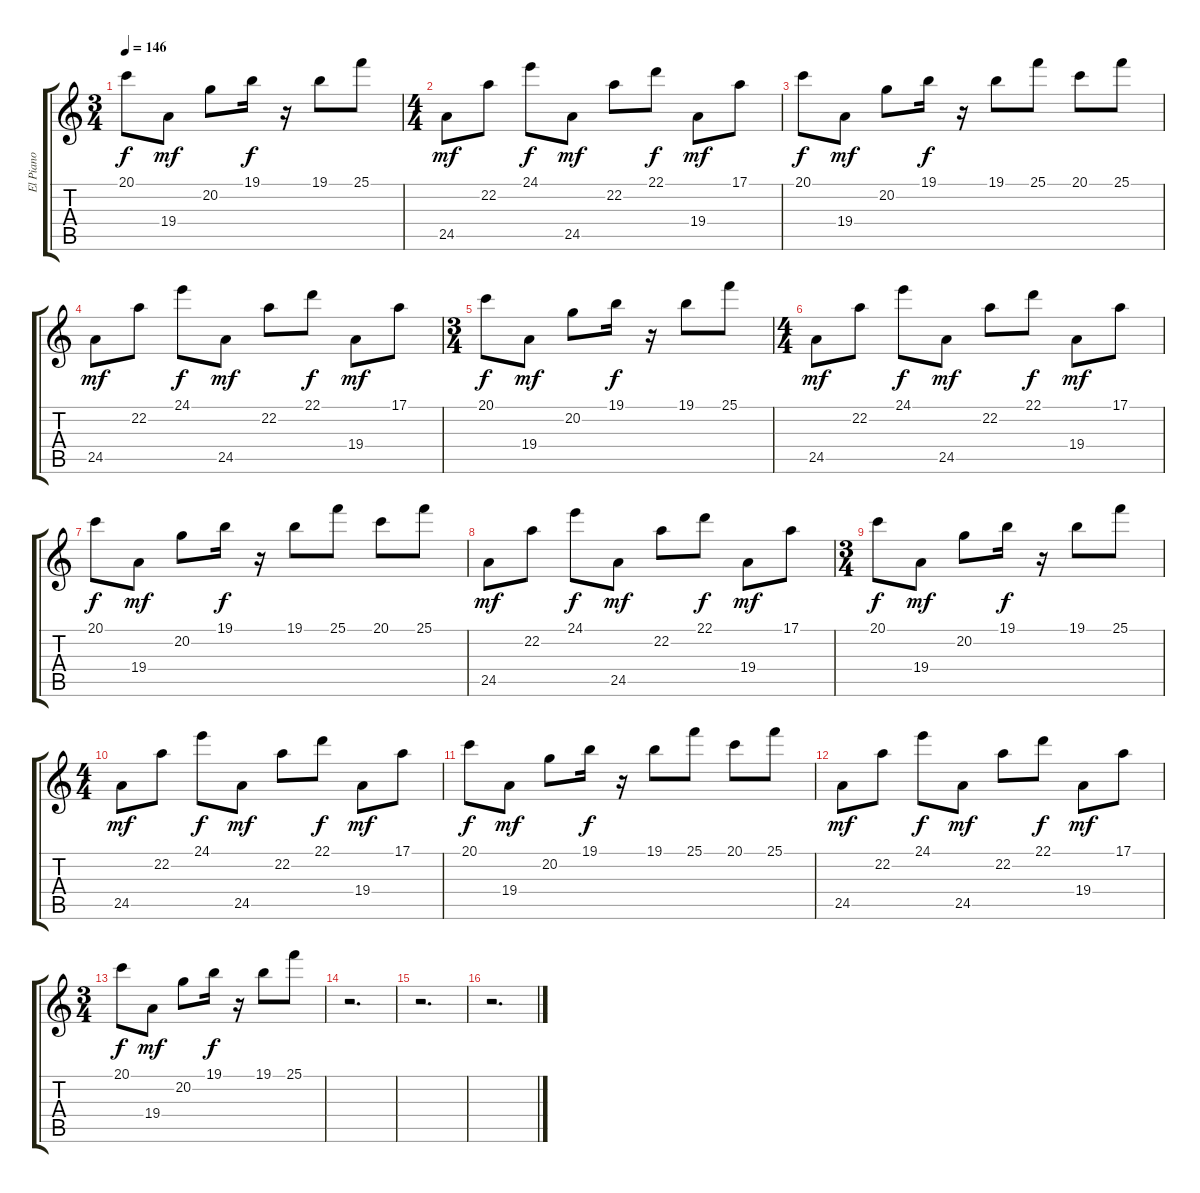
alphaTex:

\track ("El Piano" "El Piano") {instrument electricpiano2}
\staff {score tabs}
\tuning (E4 B3 G3 D3 A2 E2) {hide}
\ts (3 4)
\tempo 146
\clef g2
\ks c
20.1.8{dy f} 19.4.8{dy mf} 20.2.8 19.1.16{dy f} r.16 19.1.8 25.1.8 |
\ts (4 4)
24.5.8{dy mf} 22.2.8 24.1.8{dy f} 24.5.8{dy mf} 22.2.8 22.1.8{dy f} 19.4.8{dy mf} 17.1.8 |
20.1.8{dy f} 19.4.8{dy mf} 20.2.8 19.1.16{dy f} r.16 19.1.8 25.1.8 20.1.8 25.1.8 |
24.5.8{dy mf} 22.2.8 24.1.8{dy f} 24.5.8{dy mf} 22.2.8 22.1.8{dy f} 19.4.8{dy mf} 17.1.8 |
\ts (3 4)
20.1.8{dy f} 19.4.8{dy mf} 20.2.8 19.1.16{dy f} r.16 19.1.8 25.1.8 |
\ts (4 4)
24.5.8{dy mf} 22.2.8 24.1.8{dy f} 24.5.8{dy mf} 22.2.8 22.1.8{dy f} 19.4.8{dy mf} 17.1.8 |
20.1.8{dy f} 19.4.8{dy mf} 20.2.8 19.1.16{dy f} r.16 19.1.8 25.1.8 20.1.8 25.1.8 |
24.5.8{dy mf} 22.2.8 24.1.8{dy f} 24.5.8{dy mf} 22.2.8 22.1.8{dy f} 19.4.8{dy mf} 17.1.8 |
\ts (3 4)
20.1.8{dy f} 19.4.8{dy mf} 20.2.8 19.1.16{dy f} r.16 19.1.8 25.1.8 |
\ts (4 4)
24.5.8{dy mf} 22.2.8 24.1.8{dy f} 24.5.8{dy mf} 22.2.8 22.1.8{dy f} 19.4.8{dy mf} 17.1.8 |
20.1.8{dy f} 19.4.8{dy mf} 20.2.8 19.1.16{dy f} r.16 19.1.8 25.1.8 20.1.8 25.1.8 |
24.5.8{dy mf} 22.2.8 24.1.8{dy f} 24.5.8{dy mf} 22.2.8 22.1.8{dy f} 19.4.8{dy mf} 17.1.8 |
\ts (3 4)
20.1.8{dy f} 19.4.8{dy mf} 20.2.8 19.1.16{dy f} r.16 19.1.8 25.1.8 |
r.2{d} |
r.2{d} |
r.2{d}
